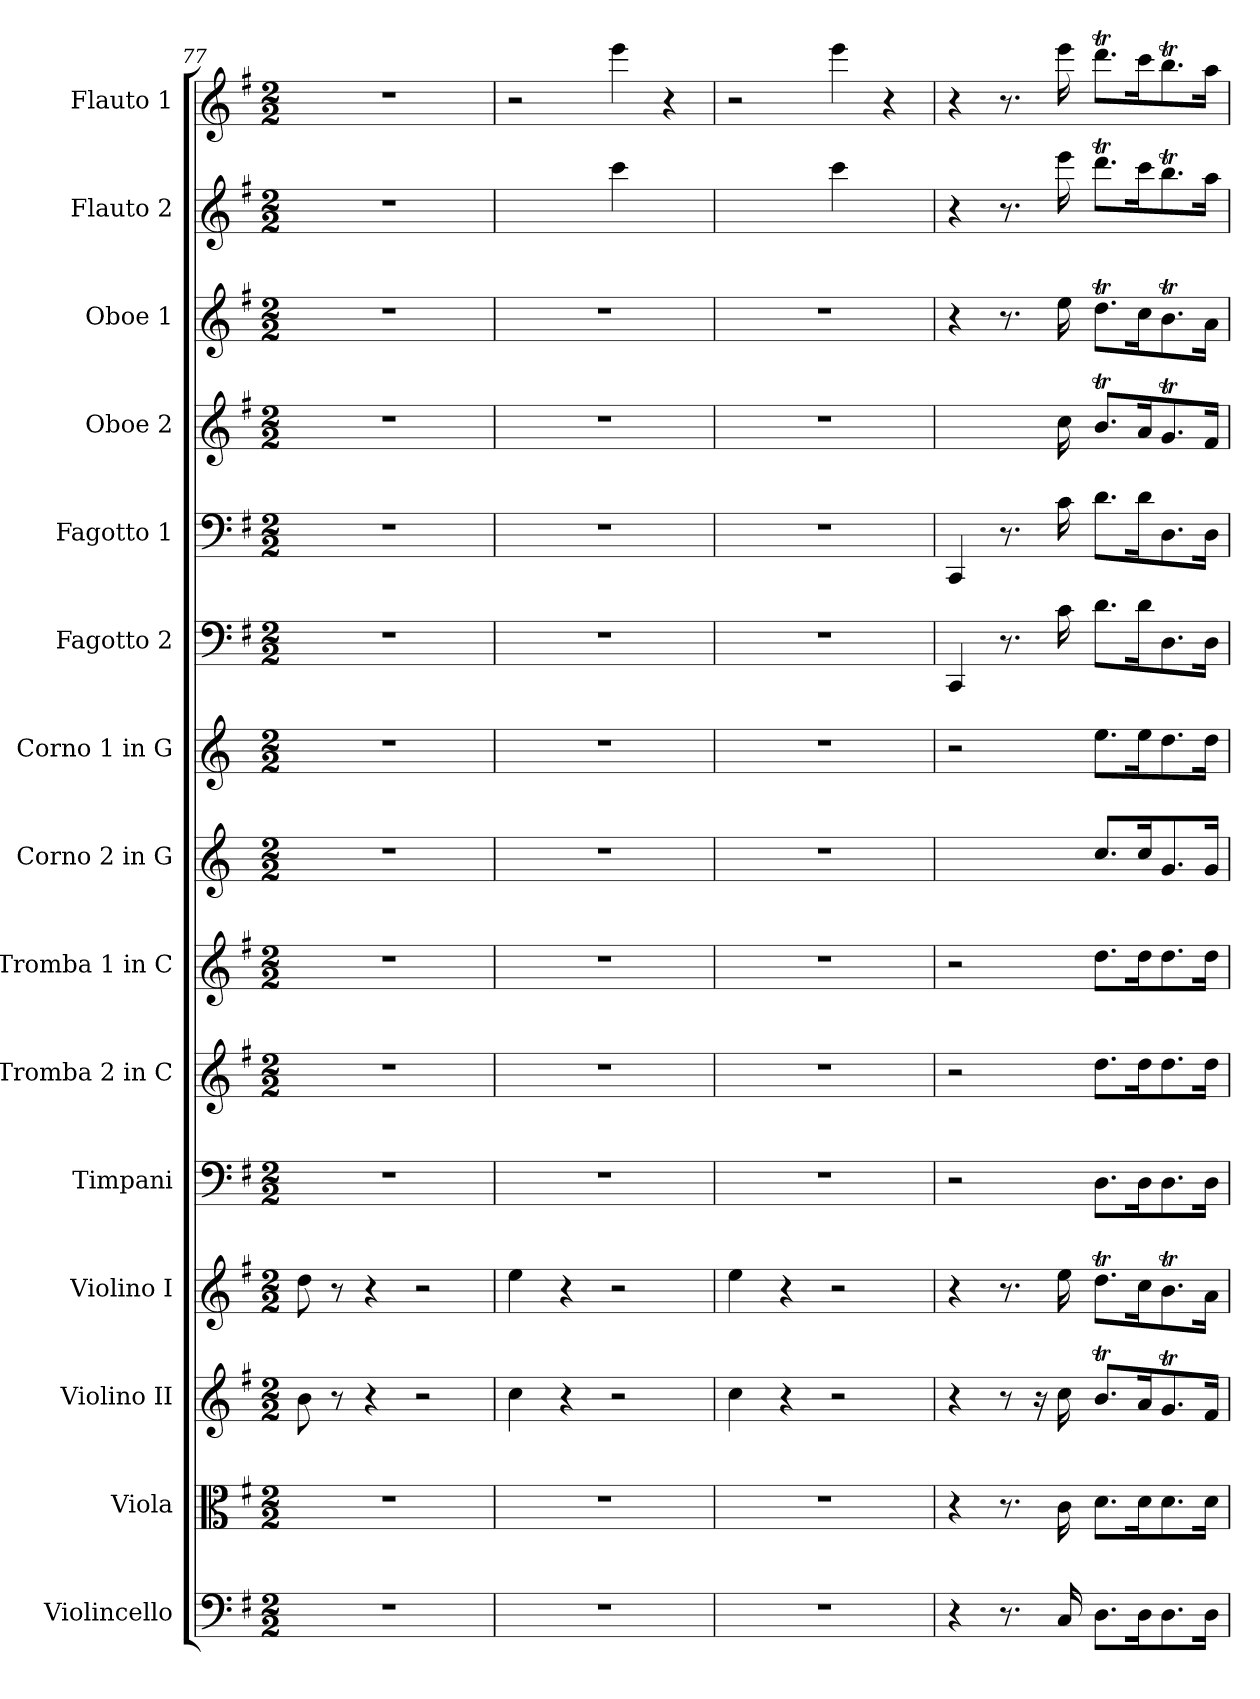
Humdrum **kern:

**kern	**kern	**kern	**kern	**kern	**kern	**kern	**kern	**kern	**kern	**kern	**kern	**kern	**kern	**kern
*part15	*part14	*part13	*part12	*part11	*part10	*part9	*part8	*part7	*part6	*part5	*part4	*part3	*part2	*part1
*staff15	*staff14	*staff13	*staff12	*staff11	*staff10	*staff9	*staff8	*staff7	*staff6	*staff5	*staff4	*staff3	*staff2	*staff1
*I"Violincello	*I"Viola	*I"Violino II	*I"Violino I	*I"Timpani	*I"Tromba 2 in C	*I"Tromba 1 in C	*I"Corno 2 in G	*I"Corno 1 in G	*I"Fagotto 2	*I"Fagotto 1	*I"Oboe 2	*I"Oboe 1	*I"Flauto 2	*I"Flauto 1
*I'Vc	*I'Vla	*I'Vln	*I'Vln	*	*	*	*	*	*	*	*I'Ob	*I'Ob	*I'Fl	*I'Fl
*clefF4	*clefC3	*clefG2	*clefG2	*clefF4	*clefG2	*clefG2	*clefG2	*clefG2	*clefF4	*clefF4	*clefG2	*clefG2	*clefG2	*clefG2
*	*	*	*	*	*ITrd1c2	*ITrd1c2	*ITrd-4c-7	*ITrd-4c-7	*	*	*	*	*	*
*k[f#]	*k[f#]	*k[f#]	*k[f#]	*k[f#]	*k[b-]	*k[b-]	*k[f#]	*k[f#]	*k[f#]	*k[f#]	*k[f#]	*k[f#]	*k[f#]	*k[f#]
*G:	*G:	*G:	*G:	*G:	*F:	*F:	*G:	*G:	*G:	*G:	*G:	*G:	*G:	*G:
*M2/2	*M2/2	*M2/2	*M2/2	*M2/2	*M2/2	*M2/2	*M2/2	*M2/2	*M2/2	*M2/2	*M2/2	*M2/2	*M2/2	*M2/2
=77	=77	=77	=77	=77	=77	=77	=77	=77	=77	=77	=77	=77	=77	=77
1r	1r	8b	8dd	1r	1r	1r	1r	1r	1r	1r	1r	1r	1r	1r
.	.	8r	8r	.	.	.	.	.	.	.	.	.	.	.
.	.	4r	4r	.	.	.	.	.	.	.	.	.	.	.
.	.	2r	2r	.	.	.	.	.	.	.	.	.	.	.
=78	=78	=78	=78	=78	=78	=78	=78	=78	=78	=78	=78	=78	=78	=78
1r	1r	4cc	4ee	1r	1r	1r	1r	1r	1r	1r	1r	1r	2ryy	2r
.	.	4r	4r	.	.	.	.	.	.	.	.	.	.	.
.	.	2r	2r	.	.	.	.	.	.	.	.	.	4ccc	4eee
.	.	.	.	.	.	.	.	.	.	.	.	.	4ryy	4r
=79	=79	=79	=79	=79	=79	=79	=79	=79	=79	=79	=79	=79	=79	=79
1r	1r	4cc	4ee	1r	1r	1r	1r	1r	1r	1r	1r	1r	2ryy	2r
.	.	4r	4r	.	.	.	.	.	.	.	.	.	.	.
.	.	2r	2r	.	.	.	.	.	.	.	.	.	4ccc	4eee
.	.	.	.	.	.	.	.	.	.	.	.	.	4ryy	4r
=80	=80	=80	=80	=80	=80	=80	=80	=80	=80	=80	=80	=80	=80	=80
4r	4r	4r	4r	2r	2r	2r	2ryy	2r	4CC	4CC	4ryy	4r	4r	4r
8.r	8.r	8r	8.r	.	.	.	.	.	8.r	8.r	8.ryy	8.r	8.r	8.r
.	.	16r	.	.	.	.	.	.	.	.	.	.	.	.
16C	16c	16cc	16ee	.	.	.	.	.	16c	16c	16cc	16ee	16eee	16eee
8.D\L	8.d\L	8.bt/L	8.ddT\L	8.D\L	8.cc\L	8.cc\L	8.gg/L	8.bb\L	8.d\L	8.d\L	8.bt/L	8.ddT\L	8.dddT\L	8.dddT\L
16D\K	16d\K	16a/K	16cc\K	16D\K	16cc\K	16cc\K	16gg/K	16bb\K	16d\K	16d\K	16a/K	16cc\K	16ccc\K	16ccc\K
8.D\	8.d\	8.gT/	8.bt\	8.D\	8.cc\	8.cc\	8.dd/	8.aa\	8.D\	8.D\	8.gT/	8.bt\	8.bbt\	8.bbt\
16D\Jk	16d\Jk	16f#/Jk	16a\Jk	16D\Jk	16cc\Jk	16cc\Jk	16dd/Jk	16aa\Jk	16D\Jk	16D\Jk	16f#/Jk	16a\Jk	16aa\Jk	16aa\Jk
=	=	=	=	=	=	=	=	=	=	=	=	=	=	=
*-	*-	*-	*-	*-	*-	*-	*-	*-	*-	*-	*-	*-	*-	*-
